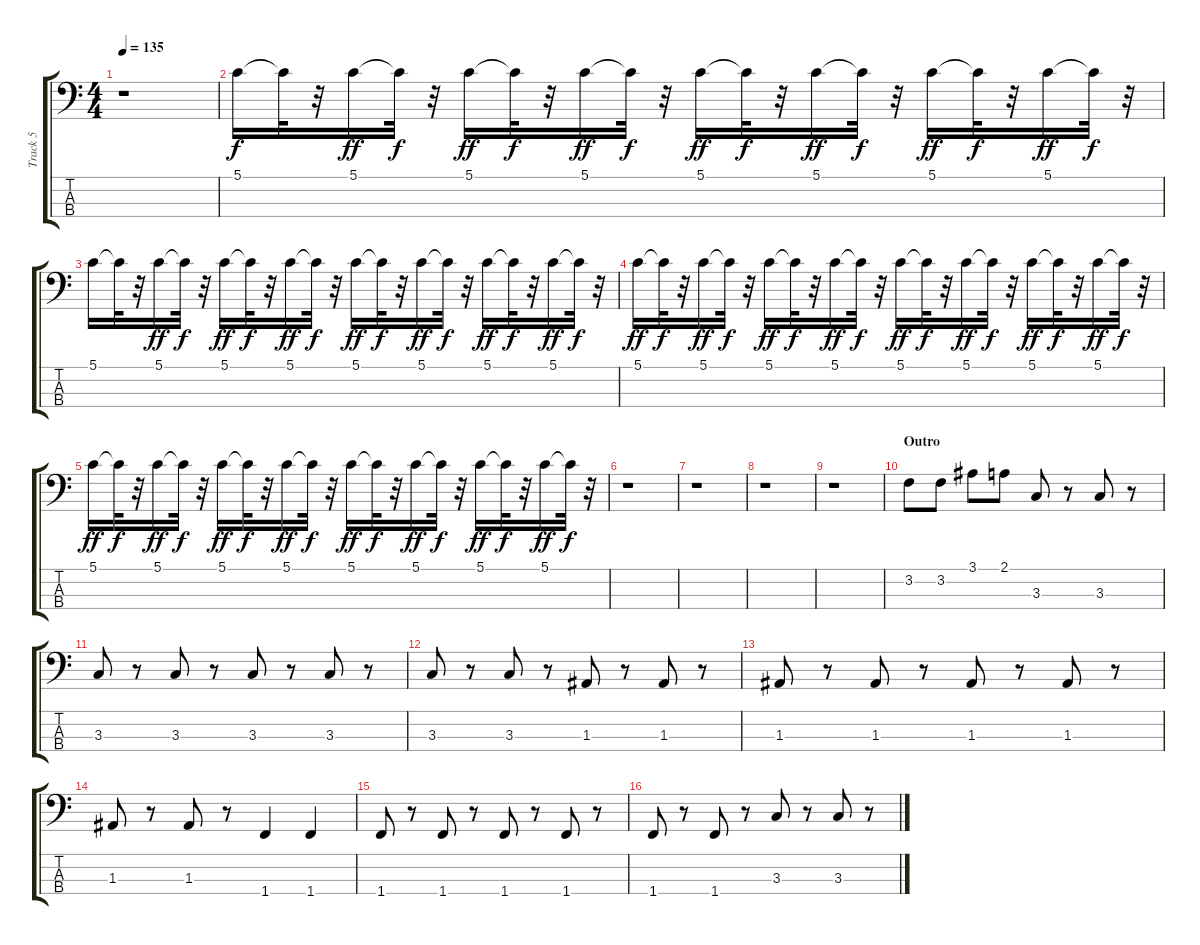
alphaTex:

\track ("Track 5" "Track 5") {instrument electricbassfinger}
\staff {score tabs}
\tuning (G2 D2 A1 E1) {hide}
\ts (4 4)
\tempo 135
\clef f4
\ks c
r.1{dy f} |
5.1.16 5.1{t}.32 r.32 5.1.16{dy ff} 5.1{t}.32{dy f} r.32 5.1.16{dy ff} 5.1{t}.32{dy f} r.32 5.1.16{dy ff} 5.1{t}.32{dy f} r.32 5.1.16{dy ff} 5.1{t}.32{dy f} r.32 5.1.16{dy ff} 5.1{t}.32{dy f} r.32 5.1.16{dy ff} 5.1{t}.32{dy f} r.32 5.1.16{dy ff} 5.1{t}.32{dy f} r.32 |
5.1.16 5.1{t}.32 r.32 5.1.16{dy ff} 5.1{t}.32{dy f} r.32 5.1.16{dy ff} 5.1{t}.32{dy f} r.32 5.1.16{dy ff} 5.1{t}.32{dy f} r.32 5.1.16{dy ff} 5.1{t}.32{dy f} r.32 5.1.16{dy ff} 5.1{t}.32{dy f} r.32 5.1.16{dy ff} 5.1{t}.32{dy f} r.32 5.1.16{dy ff} 5.1{t}.32{dy f} r.32 |
5.1.16{dy ff} 5.1{t}.32{dy f} r.32 5.1.16{dy ff} 5.1{t}.32{dy f} r.32 5.1.16{dy ff} 5.1{t}.32{dy f} r.32 5.1.16{dy ff} 5.1{t}.32{dy f} r.32 5.1.16{dy ff} 5.1{t}.32{dy f} r.32 5.1.16{dy ff} 5.1{t}.32{dy f} r.32 5.1.16{dy ff} 5.1{t}.32{dy f} r.32 5.1.16{dy ff} 5.1{t}.32{dy f} r.32 |
5.1.16{dy ff} 5.1{t}.32{dy f} r.32 5.1.16{dy ff} 5.1{t}.32{dy f} r.32 5.1.16{dy ff} 5.1{t}.32{dy f} r.32 5.1.16{dy ff} 5.1{t}.32{dy f} r.32 5.1.16{dy ff} 5.1{t}.32{dy f} r.32 5.1.16{dy ff} 5.1{t}.32{dy f} r.32 5.1.16{dy ff} 5.1{t}.32{dy f} r.32 5.1.16{dy ff} 5.1{t}.32{dy f} r.32 |
r.1 |
r.1 |
r.1 |
r.1 |
\section ("" "Outro")
3.2.8 3.2.8 3.1.8 2.1.8 3.3.8 r.8 3.3.8 r.8 |
3.3.8 r.8 3.3.8 r.8 3.3.8 r.8 3.3.8 r.8 |
3.3.8 r.8 3.3.8 r.8 1.3.8 r.8 1.3.8 r.8 |
1.3.8 r.8 1.3.8 r.8 1.3.8 r.8 1.3.8 r.8 |
1.3.8 r.8 1.3.8 r.8 1.4.4 1.4.4 |
1.4.8 r.8 1.4.8 r.8 1.4.8 r.8 1.4.8 r.8 |
1.4.8 r.8 1.4.8 r.8 3.3.8 r.8 3.3.8 r.8
